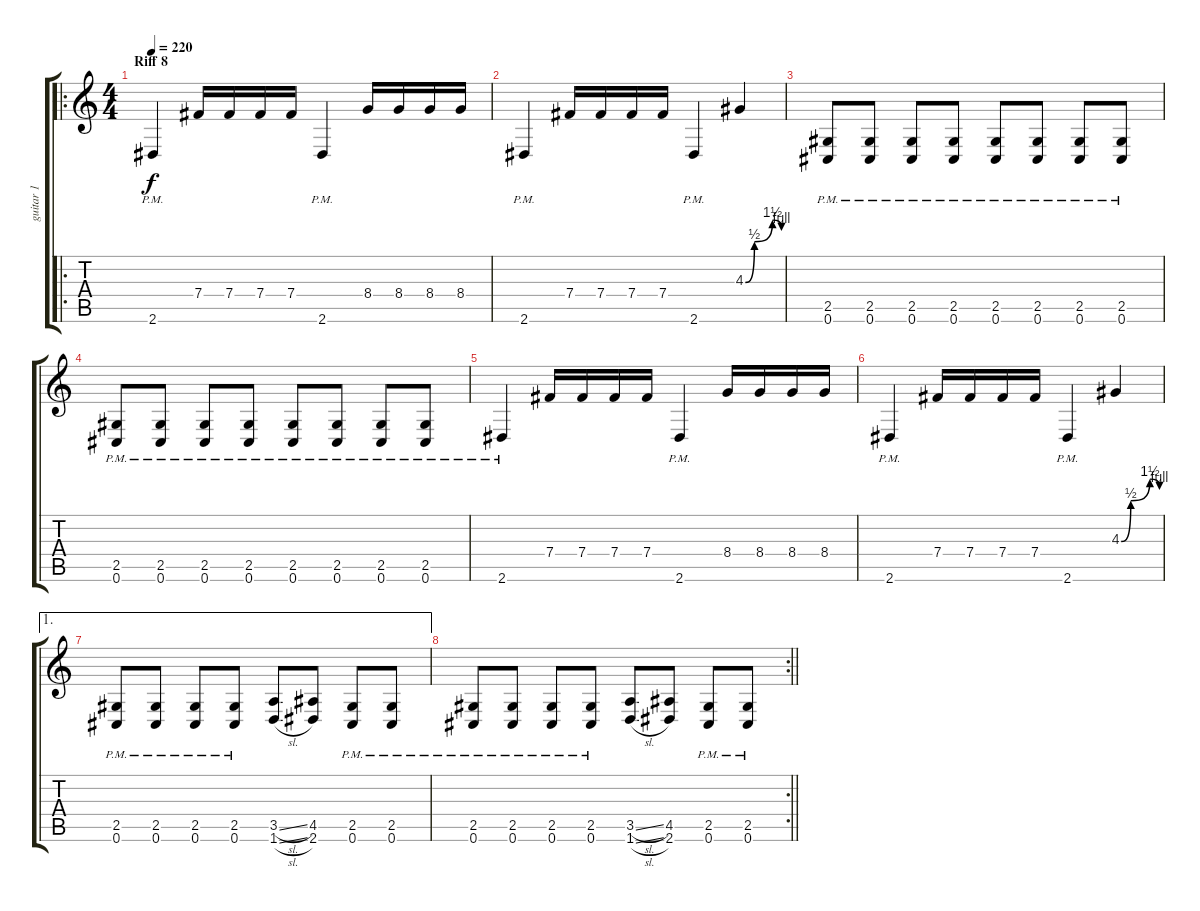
\track ("guitar 1" "guitar 1") {instrument distortionguitar}
\staff {score tabs}
\tuning (Db4 Ab3 E3 B2 Gb2 Db2) {hide}
\ro
\ts (4 4)
\section ("" "Riff 8")
\tempo 220
\clef g2
\ks c
2.6{pm}.4{dy f} 7.4.16 7.4.16 7.4.16 7.4.16 2.6{pm}.4 8.4.16 8.4.16 8.4.16 8.4.16 |
2.6{pm}.4 7.4.16 7.4.16 7.4.16 7.4.16 2.6{pm}.4 4.3{be (custom 0 0 15 2 45 6 60 4)}.4{instrument guitarharmonics} |
(2.5{pm} 0.6{pm}).8{instrument distortionguitar} (2.5{pm} 0.6{pm}).8 (2.5{pm} 0.6{pm}).8 (2.5{pm} 0.6{pm}).8 (2.5{pm} 0.6{pm}).8 (2.5{pm} 0.6{pm}).8 (2.5{pm} 0.6{pm}).8 (2.5{pm} 0.6{pm}).8 |
(2.5{pm} 0.6{pm}).8 (2.5{pm} 0.6{pm}).8 (2.5{pm} 0.6{pm}).8 (2.5{pm} 0.6{pm}).8 (2.5{pm} 0.6{pm}).8 (2.5{pm} 0.6{pm}).8 (2.5{pm} 0.6{pm}).8 (2.5{pm} 0.6{pm}).8 |
2.6{pm}.4 7.4.16 7.4.16 7.4.16 7.4.16 2.6{pm}.4 8.4.16 8.4.16 8.4.16 8.4.16 |
2.6{pm}.4 7.4.16 7.4.16 7.4.16 7.4.16 2.6{pm}.4 4.3{be (custom 0 0 15 2 45 6 60 4)}.4{instrument guitarharmonics} |
\ae 1
(2.5{pm} 0.6{pm}).8{instrument distortionguitar} (2.5{pm} 0.6{pm}).8 (2.5{pm} 0.6{pm}).8 (2.5{pm} 0.6{pm}).8 (3.5{sl} 1.6{sl}).8 (4.5 2.6).8 (2.5{pm} 0.6{pm}).8 (2.5{pm} 0.6{pm}).8 |
\rc 2
\barLineRight lightlight
(2.5{pm} 0.6{pm}).8 (2.5{pm} 0.6{pm}).8 (2.5{pm} 0.6{pm}).8 (2.5{pm} 0.6{pm}).8 (3.5{sl} 1.6{sl}).8 (4.5 2.6).8 (2.5{pm} 0.6{pm}).8 (2.5{pm} 0.6{pm}).8
